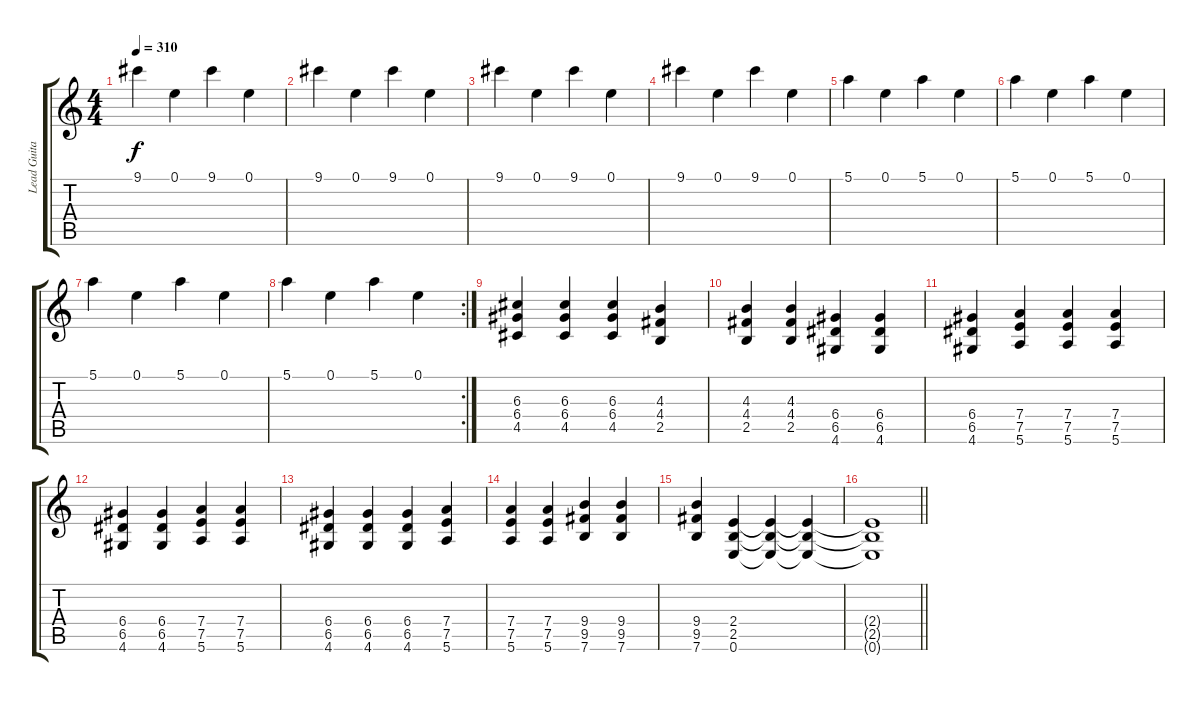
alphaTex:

\track ("Lead Guitar" "Lead Guita") {instrument overdrivenguitar}
\staff {score tabs}
\tuning (E4 B3 G3 D3 A2 E2) {hide}
\ts (4 4)
\tempo 310
\clef g2
\ks c
9.1.4{dy f} 0.1.4 9.1.4 0.1.4 |
9.1.4 0.1.4 9.1.4 0.1.4 |
9.1.4 0.1.4 9.1.4 0.1.4 |
9.1.4 0.1.4 9.1.4 0.1.4 |
5.1.4 0.1.4 5.1.4 0.1.4 |
5.1.4 0.1.4 5.1.4 0.1.4 |
5.1.4 0.1.4 5.1.4 0.1.4 |
\rc 2
5.1.4 0.1.4 5.1.4 0.1.4 |
(6.3 6.4 4.5).4 (6.3 6.4 4.5).4 (6.3 6.4 4.5).4 (4.3 4.4 2.5).4 |
(4.3 4.4 2.5).4 (4.3 4.4 2.5).4 (6.4 6.5 4.6).4 (6.4 6.5 4.6).4 |
(6.4 6.5 4.6).4 (7.4 7.5 5.6).4 (7.4 7.5 5.6).4 (7.4 7.5 5.6).4 |
(6.4 6.5 4.6).4 (6.4 6.5 4.6).4 (7.4 7.5 5.6).4 (7.4 7.5 5.6).4 |
(6.4 6.5 4.6).4 (6.4 6.5 4.6).4 (6.4 6.5 4.6).4 (7.4 7.5 5.6).4 |
(7.4 7.5 5.6).4 (7.4 7.5 5.6).4 (9.4 9.5 7.6).4 (9.4 9.5 7.6).4 |
(9.4 9.5 7.6).4 (2.4 2.5 0.6).4 (2.4{t} 2.5{t} 0.6{t}).4 (2.4{t} 2.5{t} 0.6{t}).4 |
\barLineRight lightlight
(2.4{t} 2.5{t} 0.6{t}).1
